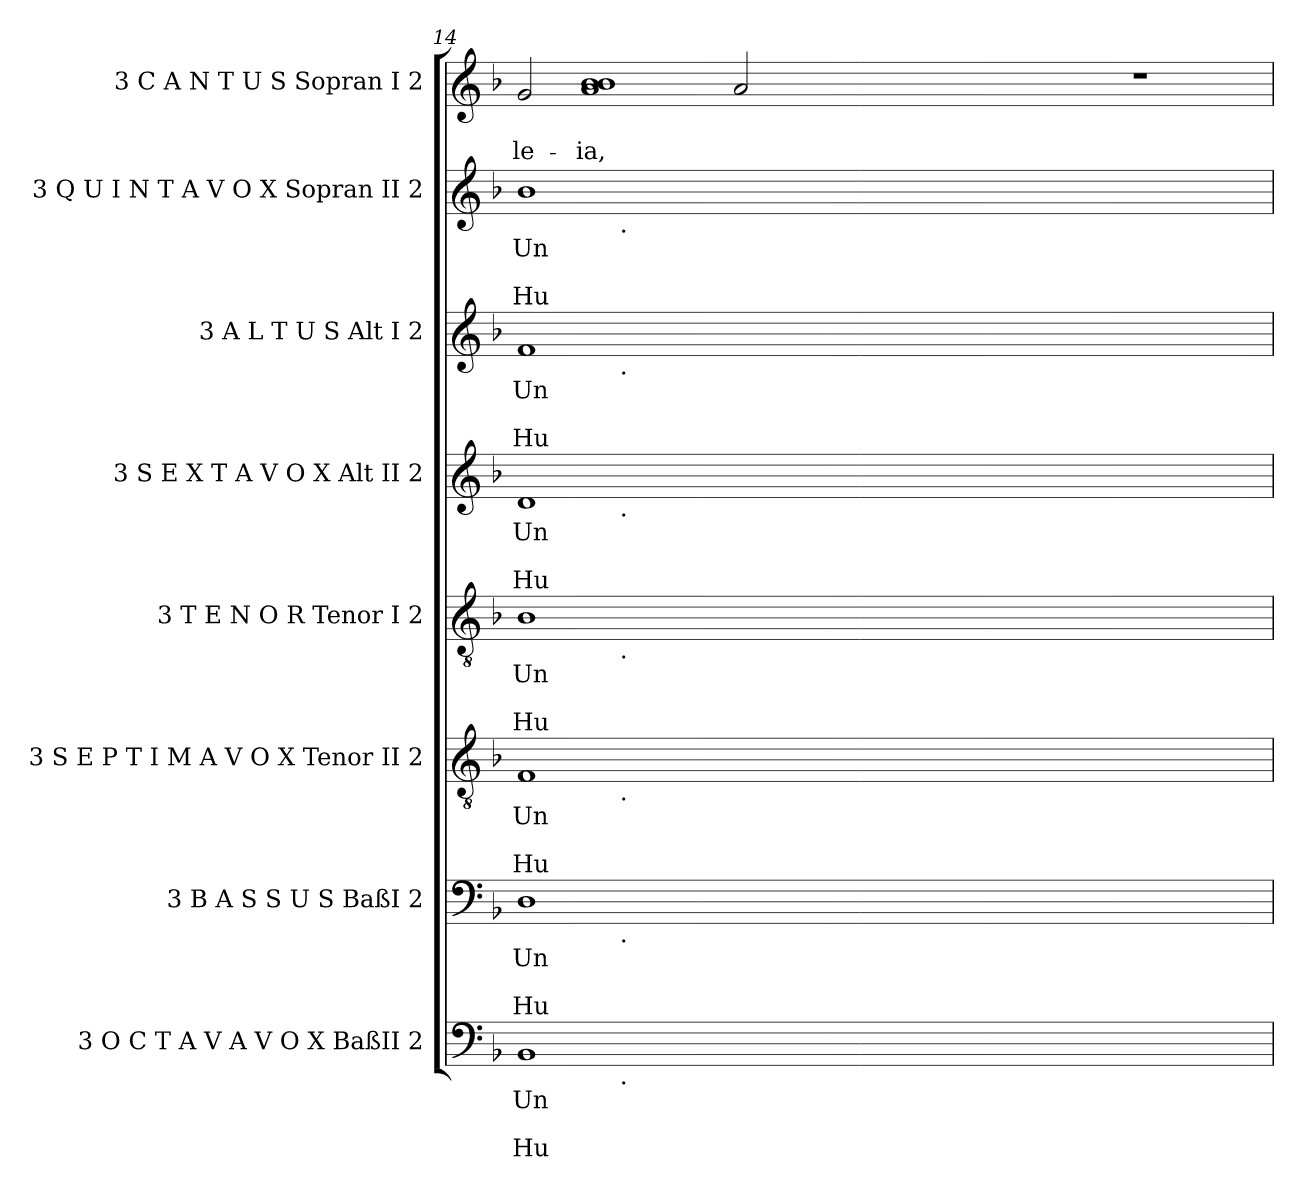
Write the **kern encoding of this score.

**kern	**text	**text	**text	**kern	**text	**text	**text	**kern	**text	**text	**text	**kern	**text	**text	**text	**kern	**text	**text	**text	**kern	**text	**text	**text	**kern	**text	**text	**text	**kern	**text	**text
*part8	*part8	*part8	*part8	*part7	*part7	*part7	*part7	*part6	*part6	*part6	*part6	*part5	*part5	*part5	*part5	*part4	*part4	*part4	*part4	*part3	*part3	*part3	*part3	*part2	*part2	*part2	*part2	*part1	*part1	*part1
*staff8	*staff8	*staff8	*staff8	*staff7	*staff7	*staff7	*staff7	*staff6	*staff6	*staff6	*staff6	*staff5	*staff5	*staff5	*staff5	*staff4	*staff4	*staff4	*staff4	*staff3	*staff3	*staff3	*staff3	*staff2	*staff2	*staff2	*staff2	*staff1	*staff1	*staff1
*I"3  O C T A V A V O X  BaßII  2	*	*	*	*I"3  B A S S U S  BaßI  2	*	*	*	*I"3  S E P T I M A V O X  Tenor II  2	*	*	*	*I"3  T E N O R  Tenor I  2	*	*	*	*I"3  S E X T A V O X  Alt II  2	*	*	*	*I"3  A L T U S  Alt I  2	*	*	*	*I"3  Q U I N T A V O X  Sopran II  2	*	*	*	*I"3  C A N T U S  Sopran I  2	*	*
*clefF4	*	*	*	*clefF4	*	*	*	*clefGv2	*	*	*	*clefGv2	*	*	*	*clefG2	*	*	*	*clefG2	*	*	*	*clefG2	*	*	*	*clefG2	*	*
*ITrd-3c-5	*	*	*	*ITrd-3c-5	*	*	*	*ITrd-3c-5	*	*	*	*	*	*	*	*ITrd-3c-5	*	*	*	*ITrd-3c-5	*	*	*	*ITrd-3c-5	*	*	*	*ITrd-3c-5	*	*
*k[b-e-]	*	*	*	*k[b-e-]	*	*	*	*k[b-e-]	*	*	*	*k[b-]	*	*	*	*k[b-e-]	*	*	*	*k[b-e-]	*	*	*	*k[b-e-]	*	*	*	*k[b-e-]	*	*
*B-:	*	*	*	*B-:	*	*	*	*B-:	*	*	*	*F:	*	*	*	*B-:	*	*	*	*B-:	*	*	*	*B-:	*	*	*	*B-:	*	*
=14	=14	=14	=14	=14	=14	=14	=14	=14	=14	=14	=14	=14	=14	=14	=14	=14	=14	=14	=14	=14	=14	=14	=14	=14	=14	=14	=14	=14	=14	=14
!	!LO:LY:b:cj	!	!LO:LY:b:cj	!	!LO:LY:b:cj	!	!LO:LY:b:cj	!	!LO:LY:b:cj	!	!LO:LY:b:cj	!	!LO:LY:b:cj	!	!LO:LY:b:cj	!	!LO:LY:b:cj	!	!LO:LY:b:cj	!	!LO:LY:b:cj	!	!LO:LY:b:cj	!	!LO:LY:b:cj	!	!LO:LY:b:cj	!	!	!LO:LY:b:cj
*^	*	*	*	*^	*	*	*	*^	*	*	*	*^	*	*	*	*^	*	*	*	*^	*	*	*	*^	*	*	*	*	*	*
1E-	2ryy	Un-	.	-Hu-	1G	2ryy	Un-	.	-Hu-	1B-	2ryy	Un-	.	-Hu	1B-	2ryy	-Un-	.	-Hu-	1g	2ryy	-Un	.	Hu-	1b-	2ryy	Un-	.	-Hu	1ee-	2ryy	-Un	.	Hu-	2cc/	.	-le-
!	!	!	!	!	!	!	!	!	!	!	!	!	!	!	!	!	!	!	!	!	!	!	!	!	!	!	!	!	!	!	!	!	!	!	!	!	!LO:LY:b:cj
.	8ryy	.	.	.	.	8ryy	.	.	.	.	8ryy	.	.	.	.	8ryy	.	.	.	.	8ryy	.	.	.	.	8ryy	.	.	.	.	8ryy	.	.	.	1ee- 1dd 1ee-	.	-ia,
.	32ryy	.	.	.	.	32ryy	.	.	.	.	32ryy	.	.	.	.	32ryy	.	.	.	.	32ryy	.	.	.	.	32ryy	.	.	.	.	32ryy	.	.	.	.	.	.
!	!	!	!	!	!	!	!	!	!	!	!	!	!	!	!	!	!	!	!	!	!	!	!	!	!	!	!	!	!	!	!LO:TX:b:t=.	!	!	!	!	!	!
!	!	!	!	!	!	!	!	!	!	!	!	!	!	!	!	!	!	!	!	!	!	!	!	!	!	!LO:TX:b:t=.	!	!	!	!	!	!	!	!	!	!	!
!	!	!	!	!	!	!	!	!	!	!	!	!	!	!	!	!	!	!	!	!	!LO:TX:b:t=.	!	!	!	!	!	!	!	!	!	!	!	!	!	!	!	!
!	!	!	!	!	!	!	!	!	!	!	!	!	!	!	!	!LO:TX:b:t=.	!	!	!	!	!	!	!	!	!	!	!	!	!	!	!	!	!	!	!	!	!
!	!	!	!	!	!	!	!	!	!	!	!LO:TX:b:t=.	!	!	!	!	!	!	!	!	!	!	!	!	!	!	!	!	!	!	!	!	!	!	!	!	!	!
!	!	!	!	!	!	!LO:TX:b:t=.	!	!	!	!	!	!	!	!	!	!	!	!	!	!	!	!	!	!	!	!	!	!	!	!	!	!	!	!	!	!	!
!	!LO:TX:b:t=.	!	!	!	!	!	!	!	!	!	!	!	!	!	!	!	!	!	!	!	!	!	!	!	!	!	!	!	!	!	!	!	!	!	!	!	!
.	1ryy	.	.	.	.	1ryy	.	.	.	.	1ryy	.	.	.	.	1ryy	.	.	.	.	1ryy	.	.	.	.	1ryy	.	.	.	.	1ryy	.	.	.	.	.	.
00ryy	.	.	.	.	00ryy	.	.	.	.	00ryy	.	.	.	.	00ryy	.	.	.	.	00ryy	.	.	.	.	00ryy	.	.	.	.	00ryy	.	.	.	.	.	.	.
.	.	.	.	.	.	.	.	.	.	.	.	.	.	.	.	.	.	.	.	.	.	.	.	.	.	.	.	.	.	.	.	.	.	.	2dd/	.	.
.	1ryy	.	.	.	.	1ryy	.	.	.	.	1ryy	.	.	.	.	1ryy	.	.	.	.	1ryy	.	.	.	.	1ryy	.	.	.	.	1ryy	.	.	.	.	.	.
.	.	.	.	.	.	.	.	.	.	.	.	.	.	.	.	.	.	.	.	.	.	.	.	.	.	.	.	.	.	.	.	.	.	.	0.ryy	.	.
.	1ryy	.	.	.	.	1ryy	.	.	.	.	1ryy	.	.	.	.	1ryy	.	.	.	.	1ryy	.	.	.	.	1ryy	.	.	.	.	1ryy	.	.	.	.	.	.
.	1ryy	.	.	.	.	1ryy	.	.	.	.	1ryy	.	.	.	.	1ryy	.	.	.	.	1ryy	.	.	.	.	1ryy	.	.	.	.	1ryy	.	.	.	.	.	.
.	1ryy	.	.	.	.	1ryy	.	.	.	.	1ryy	.	.	.	.	1ryy	.	.	.	.	1ryy	.	.	.	.	1ryy	.	.	.	.	1ryy	.	.	.	.	.	.
1ryy	.	.	.	.	1ryy	.	.	.	.	1ryy	.	.	.	.	1ryy	.	.	.	.	1ryy	.	.	.	.	1ryy	.	.	.	.	1ryy	.	.	.	.	1r	.	.
.	4ryy	.	.	.	.	4ryy	.	.	.	.	4ryy	.	.	.	.	4ryy	.	.	.	.	4ryy	.	.	.	.	4ryy	.	.	.	.	4ryy	.	.	.	.	.	.
.	16.ryy	.	.	.	.	16.ryy	.	.	.	.	16.ryy	.	.	.	.	16.ryy	.	.	.	.	16.ryy	.	.	.	.	16.ryy	.	.	.	.	16.ryy	.	.	.	.	.	.
*v	*v	*	*	*	*	*	*	*	*	*v	*v	*	*	*	*v	*v	*	*	*	*v	*v	*	*	*	*v	*v	*	*	*	*v	*v	*	*	*	*	*	*
*	*	*	*	*v	*v	*	*	*	*	*	*	*	*	*	*	*	*	*	*	*	*	*	*	*	*	*	*	*	*	*	*
=	=	=	=	=	=	=	=	=	=	=	=	=	=	=	=	=	=	=	=	=	=	=	=	=	=	=	=	=	=	=
*-	*-	*-	*-	*-	*-	*-	*-	*-	*-	*-	*-	*-	*-	*-	*-	*-	*-	*-	*-	*-	*-	*-	*-	*-	*-	*-	*-	*-	*-	*-
